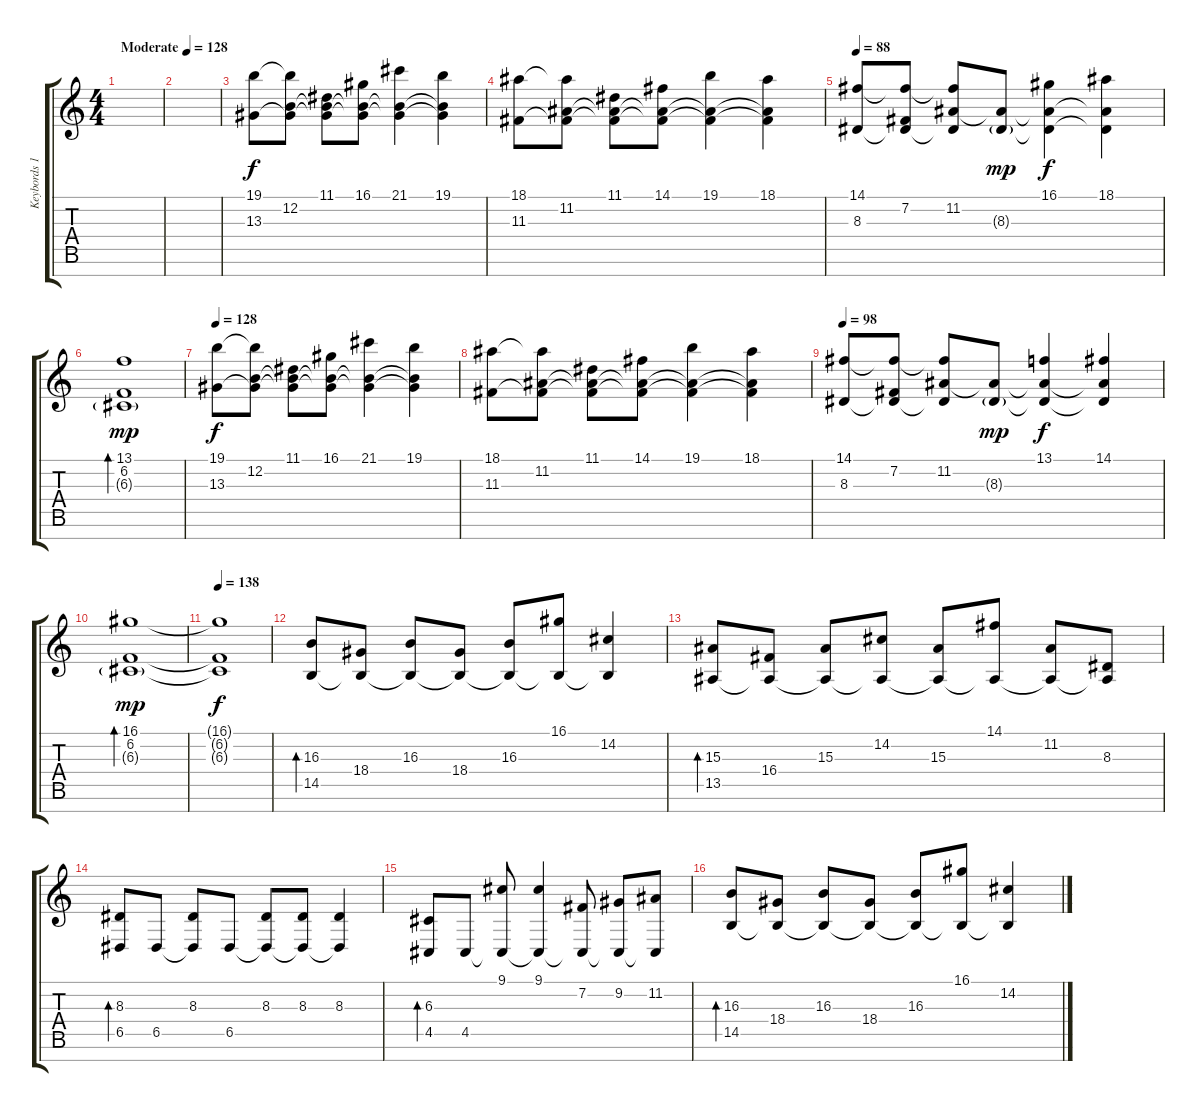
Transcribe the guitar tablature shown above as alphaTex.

\track ("Keybords 1" "Keybords 1") {instrument brightacousticpiano}
\staff {score tabs}
\tuning (E4 B3 G3 D3 A2 E2 B1) {hide}
\ts (4 4)
\tempo (128 "Moderate")
\clef g2
\ks c
|
|
(19.1 13.3).8 (19.1{t} 12.2 13.3{t}).8 (11.1 12.2{t} 13.3{t}).8 (16.1 12.2{t} 13.3{t}).8 (21.1 12.2{t} 13.3{t}).4 (19.1 12.2{t} 13.3{t}).4 |
(18.1 11.3).8 (18.1{t} 11.2 11.3{t}).8 (11.1 11.2{t} 11.3{t}).8 (14.1 11.2{t} 11.3{t}).8 (19.1 11.2{t} 11.3{t}).4 (18.1 11.2{t} 11.3{t}).4 |
\tempo 88
(14.1 8.3).8 (14.1{t} 7.2 8.3{t}).8 (14.1{t} 11.2 8.3{t}).8 (11.2{t} 8.3{g}).8{dy mp} (16.1 11.2{t} 8.3{t}).4{dy f} (18.1 11.2{t} 8.3{t}).4 |
(13.1 6.2 6.3{g}).1{bd 120 dy mp} |
\tempo 128
(19.1 13.3).8{dy f} (19.1{t} 12.2 13.3{t}).8 (11.1 12.2{t} 13.3{t}).8 (16.1 12.2{t} 13.3{t}).8 (21.1 12.2{t} 13.3{t}).4 (19.1 12.2{t} 13.3{t}).4 |
(18.1 11.3).8 (18.1{t} 11.2 11.3{t}).8 (11.1 11.2{t} 11.3{t}).8 (14.1 11.2{t} 11.3{t}).8 (19.1 11.2{t} 11.3{t}).4 (18.1 11.2{t} 11.3{t}).4 |
\tempo 98
(14.1 8.3).8 (14.1{t} 7.2 8.3{t}).8 (14.1{t} 11.2 8.3{t}).8 (11.2{t} 8.3{g}).8{dy mp} (13.1 11.2{t} 8.3{t}).4{dy f} (14.1 11.2{t} 8.3{t}).4 |
(16.1 6.2 6.3{g}).1{bd 120 dy mp} |
\tempo 138
(16.1{t} 6.2{t} 6.3{t}).1{dy f} |
(16.3 14.5).8{bd 120} (18.4 14.5{t}).8 (16.3 14.5{t}).8 (18.4 14.5{t}).8 (16.3 14.5{t}).8 (16.1 14.5{t}).8 (14.2 14.5{t}).4 |
(15.3 13.5).8{bd 120} (16.4 13.5{t}).8 (15.3 13.5{t}).8 (14.2 13.5{t}).8 (15.3 13.5{t}).8 (14.1 13.5{t}).8 (11.2 13.5{t}).8 (8.3 13.5{t}).8 |
(8.3 6.5).8{bd 120} 6.5.8 (8.3 6.5{t}).8 6.5.8 (8.3 6.5{t}).8 (8.3 6.5{t}).8 (8.3 6.5{t}).4 |
(6.3 4.5).8{bd 120} 4.5.8 (9.1 4.5{t}).8 (9.1 4.5{t}).4 (7.2 4.5{t}).8 (9.2 4.5{t}).8 (11.2 4.5{t}).8 |
(16.3 14.5).8{bd 120} (18.4 14.5{t}).8 (16.3 14.5{t}).8 (18.4 14.5{t}).8 (16.3 14.5{t}).8 (16.1 14.5{t}).8 (14.2 14.5{t}).4
